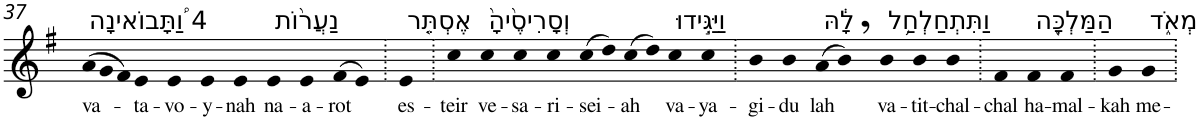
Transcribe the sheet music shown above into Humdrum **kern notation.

**kern	**text
*part1	*part1
*staff1	*staff1
*I"Piano	*
*I'Pno	*
!!LO:PB:g=z
*clefG2	*
*k[f#]	*
*G:	*
*Xtuplet	*
=37	=37
!LO:TX:a:t=4 וַ֠תָּבוֹאינָה	!
!	!LO:LY:b
(>12a	va-
12g	.
12f#)	.
!	!LO:LY:b
4e	-ta-
!	!LO:LY:b
4e	-vo-
!	!LO:LY:b
4e	-y-
!	!LO:LY:b
4e	-nah
!LO:TX:a:t=נַעֲר֨וֹת	!
!	!LO:LY:b
4e	na-
!	!LO:LY:b
4e	-a-
!	!LO:LY:b
(>8f#	-rot
8e)	.
=38.	=38.
!LO:TX:a:t=אֶסְתֵּ֤ר	!
!	!LO:LY:b
4e	es-
=39.	=39.
!	!LO:LY:b
4cc	-teir
!LO:TX:a:t=וְסָרִיסֶ֙יהָ֙	!
!	!LO:LY:b
4cc	ve-
!	!LO:LY:b
4cc	-sa-
!	!LO:LY:b
4cc	-ri-
!	!LO:LY:b
(>8cc	-sei-
8dd)	.
!	!LO:LY:b
(>8cc	-ah
8dd)	.
!LO:TX:a:t=וַיַּגִּ֣ידוּ	!
!	!LO:LY:b
4cc	va-
!	!LO:LY:b
4cc	-ya-
=40.	=40.
!	!LO:LY:b
4b	-gi-
!	!LO:LY:b
4b	-du
!LO:TX:a:t=לָ֔הּ	!
!	!LO:LY:b
(>8a	lah
8b,)	.
!LO:TX:a:t=וַתִּתְחַלְחַ֥ל	!
!	!LO:LY:b
4b	va-
!	!LO:LY:b
4b	-tit-
!	!LO:LY:b
4b	-chal-
=41.	=41.
!	!LO:LY:b
4f#	-chal
!LO:TX:a:t=הַמַּלְכָּ֖ה	!
!	!LO:LY:b
4f#	ha-
!	!LO:LY:b
4f#	-mal-
=42.	=42.
!	!LO:LY:b
4g	-kah
!LO:TX:a:t=מְאֹ֑ד	!
!	!LO:LY:b
4g	me-
=.	=.
*-	*-
